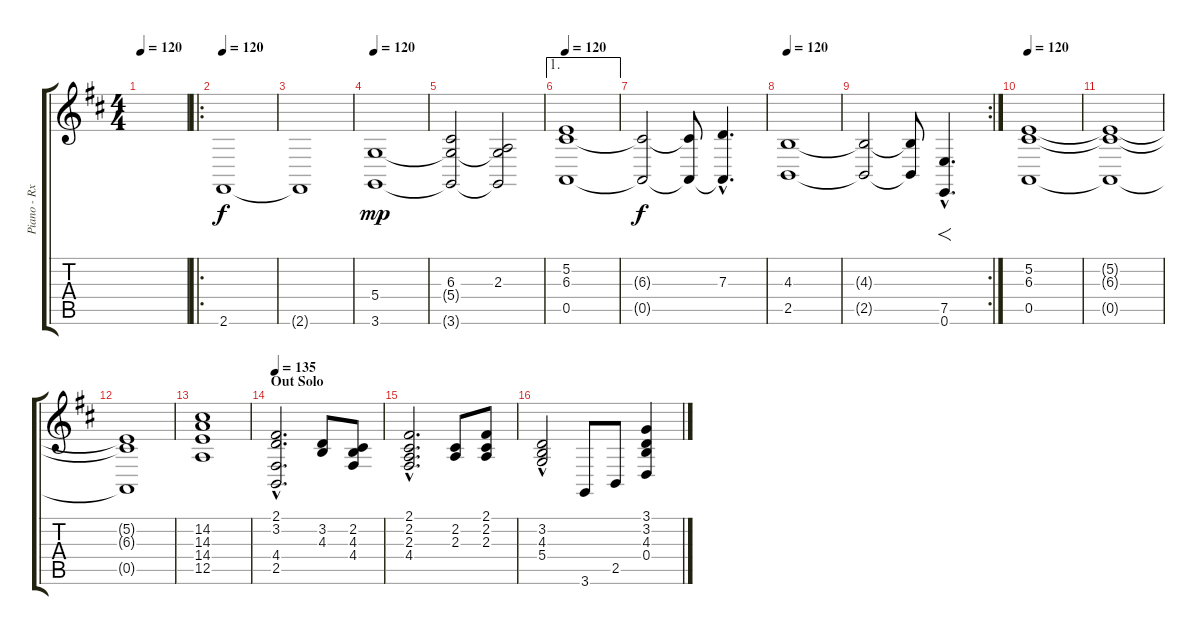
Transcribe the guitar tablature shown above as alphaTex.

\track ("Piano - Rx" "Piano - Rx") {instrument brightacousticpiano}
\staff {score tabs}
\tuning (E4 B3 G3 D3 A2 E2) {hide}
\ts (4 4)
\tempo 120
\clef g2
\ks d
|
\ro
\tempo 120
2.6.1{instrument stringensemble1} |
2.6{t}.1 |
\tempo 120
(5.4 3.6).1{dy mp} |
(6.3 5.4{t} 3.6{t}).2 (2.3 5.4{t} 3.6{t}).2 |
\ae 1
\tempo 120
(5.2 6.3 0.5).1 |
(6.3{t} 0.5{t}).2{dy f} (6.3{t} 0.5{t}).8 (7.3{hac} 0.5{hac t}).4{d} |
\tempo 120
(4.3 2.5).1 |
\rc 2
(4.3{t} 2.5{t}).2 (4.3{t} 2.5{t}).8 (7.5{hac} 0.6{hac}).4{f d} |
\tempo 120
(5.2 6.3 0.5).1 |
(5.2{t} 6.3{t} 0.5{t}).1 |
(5.2{t} 6.3{t} 0.5{t}).1 |
(14.2 14.3 14.4 12.5).1 |
\section ("" "Out Solo")
\tempo 135
(2.1{hac} 3.2{hac} 4.4{hac} 2.5{hac}).2{d instrument brightacousticpiano} (3.2 4.3).8 (2.2 4.3 4.4).8 |
(2.1{hac} 2.2{hac} 2.3{hac} 4.4{hac}).2{d} (2.2 2.3).8 (2.1 2.2 2.3).8 |
(3.2{hac} 4.3{hac} 5.4{hac}).2 3.6.8 2.5.8 (3.1 3.2 4.3 0.4).4
